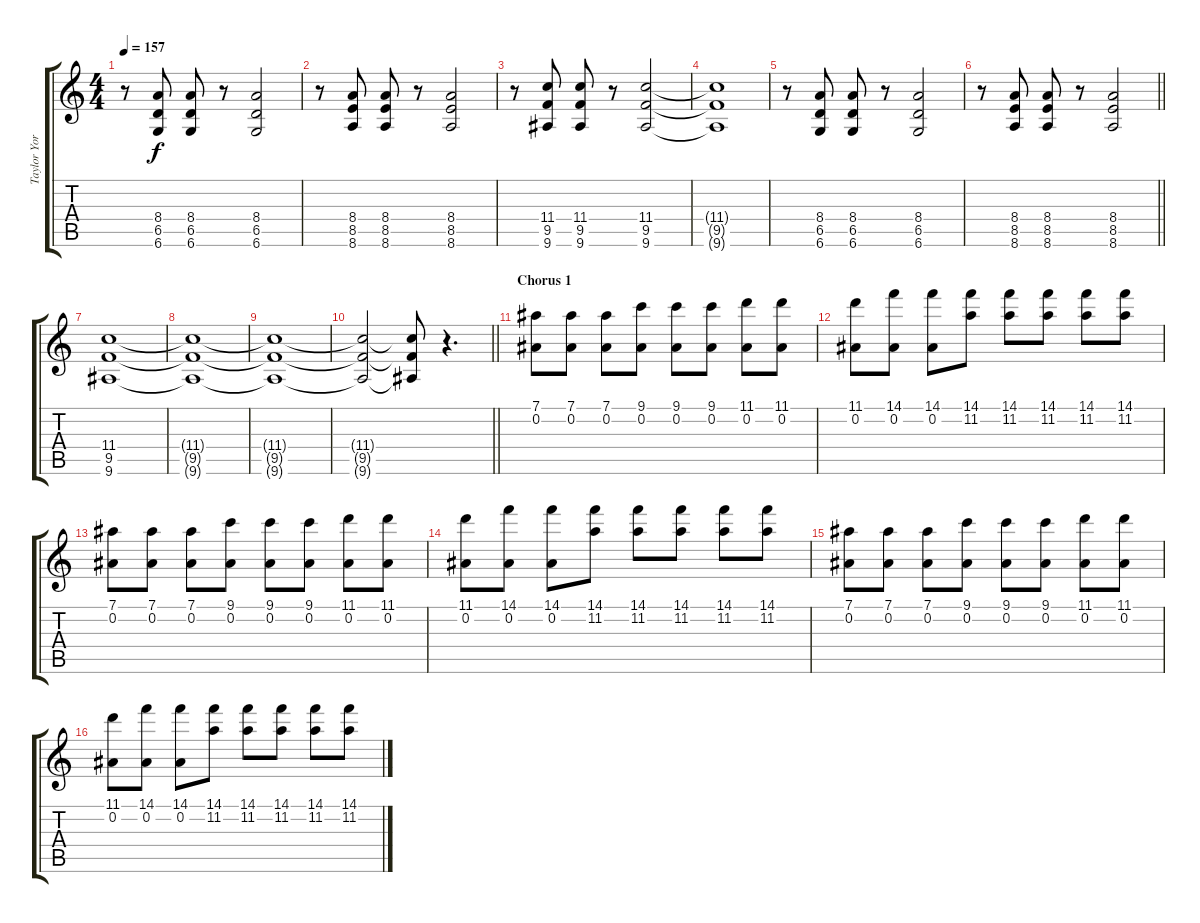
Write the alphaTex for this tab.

\track ("Taylor York | Rythm Guitar" "Taylor Yor") {instrument distortionguitar}
\staff {score tabs}
\tuning (Eb4 Bb3 Gb3 Db3 Ab2 Db2) {hide}
\ts (4 4)
\tempo 157
\clef g2
\ks c
r.8{dy f} (8.4 6.5 6.6).8 (8.4 6.5 6.6).8 r.8 (8.4 6.5 6.6).2 |
r.8 (8.4 8.5 8.6).8 (8.4 8.5 8.6).8 r.8 (8.4 8.5 8.6).2 |
r.8 (11.4 9.5 9.6).8 (11.4 9.5 9.6).8 r.8 (11.4 9.5 9.6).2 |
(11.4{t} 9.5{t} 9.6{t}).1 |
r.8 (8.4 6.5 6.6).8 (8.4 6.5 6.6).8 r.8 (8.4 6.5 6.6).2 |
\barLineRight lightlight
r.8 (8.4 8.5 8.6).8 (8.4 8.5 8.6).8 r.8 (8.4 8.5 8.6).2 |
\section ("" "")
(11.4 9.5 9.6).1{volume 7} |
(11.4{t} 9.5{t} 9.6{t}).1 |
(11.4{t} 9.5{t} 9.6{t}).1 |
\barLineRight lightlight
(11.4{t} 9.5{t} 9.6{t}).2 (11.4{t} 9.5{t} 9.6{t}).8 r.4{d} |
\section ("" "Chorus 1")
(7.1 0.2).8{volume 15} (7.1 0.2).8 (7.1 0.2).8 (9.1 0.2).8 (9.1 0.2).8 (9.1 0.2).8 (11.1 0.2).8 (11.1 0.2).8 |
(11.1 0.2).8 (14.1 0.2).8 (14.1 0.2).8 (14.1 11.2).8 (14.1 11.2).8 (14.1 11.2).8 (14.1 11.2).8 (14.1 11.2).8 |
(7.1 0.2).8 (7.1 0.2).8 (7.1 0.2).8 (9.1 0.2).8 (9.1 0.2).8 (9.1 0.2).8 (11.1 0.2).8 (11.1 0.2).8 |
(11.1 0.2).8 (14.1 0.2).8 (14.1 0.2).8 (14.1 11.2).8 (14.1 11.2).8 (14.1 11.2).8 (14.1 11.2).8 (14.1 11.2).8 |
(7.1 0.2).8 (7.1 0.2).8 (7.1 0.2).8 (9.1 0.2).8 (9.1 0.2).8 (9.1 0.2).8 (11.1 0.2).8 (11.1 0.2).8 |
(11.1 0.2).8 (14.1 0.2).8 (14.1 0.2).8 (14.1 11.2).8 (14.1 11.2).8 (14.1 11.2).8 (14.1 11.2).8 (14.1 11.2).8
